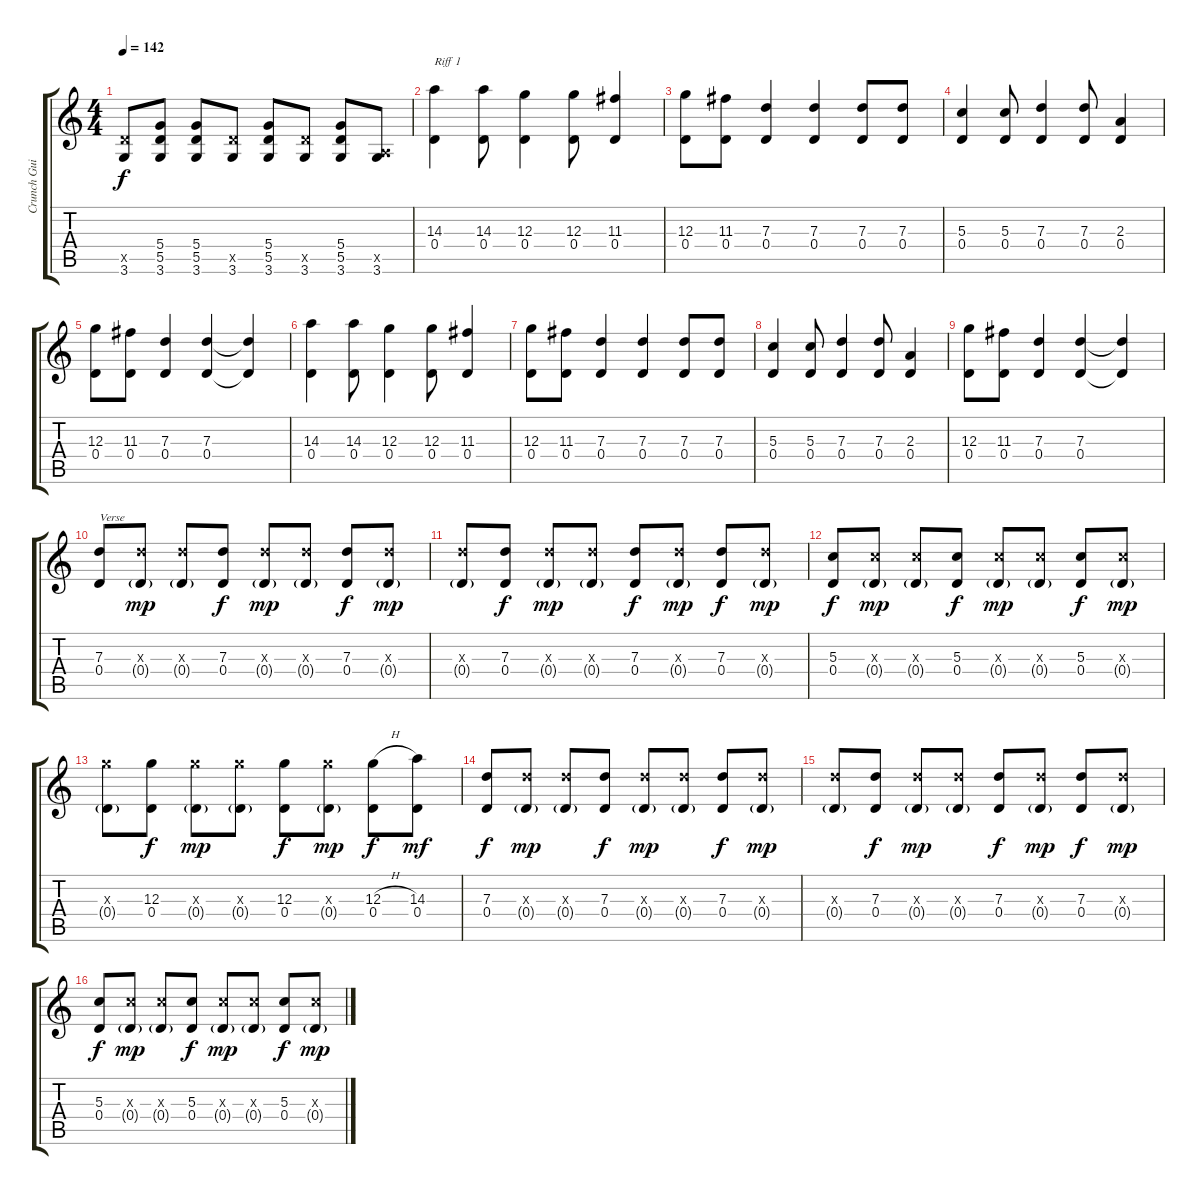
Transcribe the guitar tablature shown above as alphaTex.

\track ("Crunch Guitar 1" "Crunch Gui") {instrument distortionguitar}
\staff {score tabs}
\tuning (E4 B3 G3 D3 A2 E2) {hide}
\ts (4 4)
\tempo 142
\clef g2
\ks c
(5.5{x} 3.6).8{dy f} (5.4 5.5 3.6).8 (5.4 5.5 3.6).8 (5.5{x} 3.6).8 (5.4 5.5 3.6).8 (5.5{x} 3.6).8 (5.4 5.5 3.6).8 (0.5{x} 3.6).8 |
(14.3 0.4).4{txt "Riff 1"} (14.3 0.4).8 (12.3 0.4).4 (12.3 0.4).8 (11.3 0.4).4 |
(12.3 0.4).8 (11.3 0.4).8 (7.3 0.4).4 (7.3 0.4).4 (7.3 0.4).8 (7.3 0.4).8 |
(5.3 0.4).4 (5.3 0.4).8 (7.3 0.4).4 (7.3 0.4).8 (2.3 0.4).4 |
(12.3 0.4).8 (11.3 0.4).8 (7.3 0.4).4 (7.3 0.4).4 (7.3{t} 0.4{t}).4 |
(14.3 0.4).4 (14.3 0.4).8 (12.3 0.4).4 (12.3 0.4).8 (11.3 0.4).4 |
(12.3 0.4).8 (11.3 0.4).8 (7.3 0.4).4 (7.3 0.4).4 (7.3 0.4).8 (7.3 0.4).8 |
(5.3 0.4).4 (5.3 0.4).8 (7.3 0.4).4 (7.3 0.4).8 (2.3 0.4).4 |
(12.3 0.4).8 (11.3 0.4).8 (7.3 0.4).4 (7.3 0.4).4 (7.3{t} 0.4{t}).4 |
(7.3 0.4).8{txt "Verse"} (7.3{x} 0.4{g}).8{dy mp} (7.3{x} 0.4{g}).8 (7.3 0.4).8{dy f} (7.3{x} 0.4{g}).8{dy mp} (7.3{x} 0.4{g}).8 (7.3 0.4).8{dy f} (7.3{x} 0.4{g}).8{dy mp} |
(7.3{x} 0.4{g}).8 (7.3 0.4).8{dy f} (7.3{x} 0.4{g}).8{dy mp} (7.3{x} 0.4{g}).8 (7.3 0.4).8{dy f} (7.3{x} 0.4{g}).8{dy mp} (7.3 0.4).8{dy f} (7.3{x} 0.4{g}).8{dy mp} |
(5.3 0.4).8{dy f} (5.3{x} 0.4{g}).8{dy mp} (5.3{x} 0.4{g}).8 (5.3 0.4).8{dy f} (5.3{x} 0.4{g}).8{dy mp} (5.3{x} 0.4{g}).8 (5.3 0.4).8{dy f} (5.3{x} 0.4{g}).8{dy mp} |
(12.3{x} 0.4{g}).8 (12.3 0.4).8{dy f} (12.3{x} 0.4{g}).8{dy mp} (12.3{x} 0.4{g}).8 (12.3 0.4).8{dy f} (12.3{x} 0.4{g}).8{dy mp} (12.3{h} 0.4).8{dy f} (14.3 0.4).8{dy mf} |
(7.3 0.4).8{dy f} (7.3{x} 0.4{g}).8{dy mp} (7.3{x} 0.4{g}).8 (7.3 0.4).8{dy f} (7.3{x} 0.4{g}).8{dy mp} (7.3{x} 0.4{g}).8 (7.3 0.4).8{dy f} (7.3{x} 0.4{g}).8{dy mp} |
(7.3{x} 0.4{g}).8 (7.3 0.4).8{dy f} (7.3{x} 0.4{g}).8{dy mp} (7.3{x} 0.4{g}).8 (7.3 0.4).8{dy f} (7.3{x} 0.4{g}).8{dy mp} (7.3 0.4).8{dy f} (7.3{x} 0.4{g}).8{dy mp} |
(5.3 0.4).8{dy f} (5.3{x} 0.4{g}).8{dy mp} (5.3{x} 0.4{g}).8 (5.3 0.4).8{dy f} (5.3{x} 0.4{g}).8{dy mp} (5.3{x} 0.4{g}).8 (5.3 0.4).8{dy f} (5.3{x} 0.4{g}).8{dy mp}
